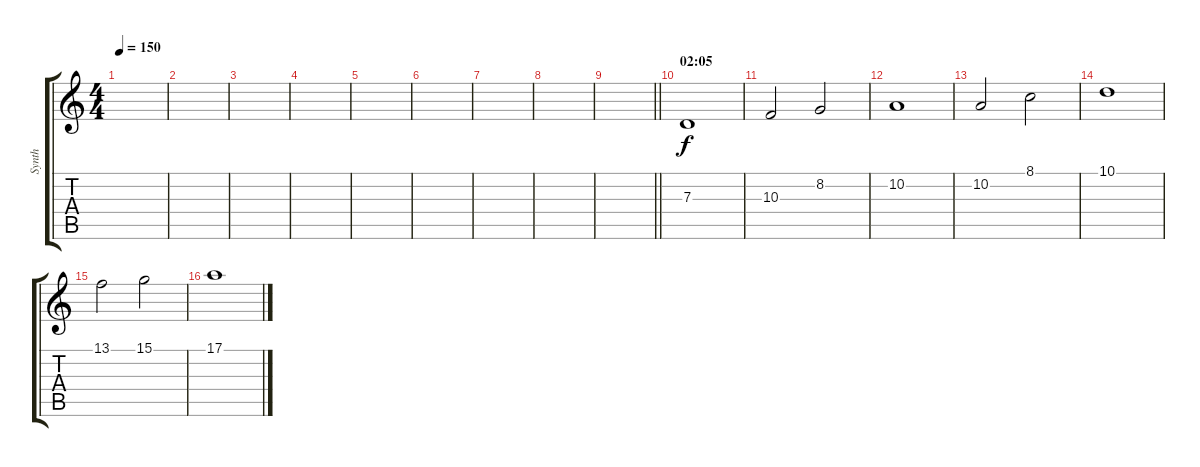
\track ("Synth" "Synth") {instrument pad4choir}
\staff {score tabs}
\tuning (E4 B3 G3 D3 A2 D2) {hide}
\ts (4 4)
\tempo 150
\clef g2
\ks c
|
|
|
|
|
|
|
|
\barLineRight lightlight
|
\section ("" "02:05")
7.3.1 |
10.3.2 8.2.2 |
10.2.1 |
10.2.2 8.1.2 |
10.1.1 |
13.1.2 15.1.2 |
17.1.1
